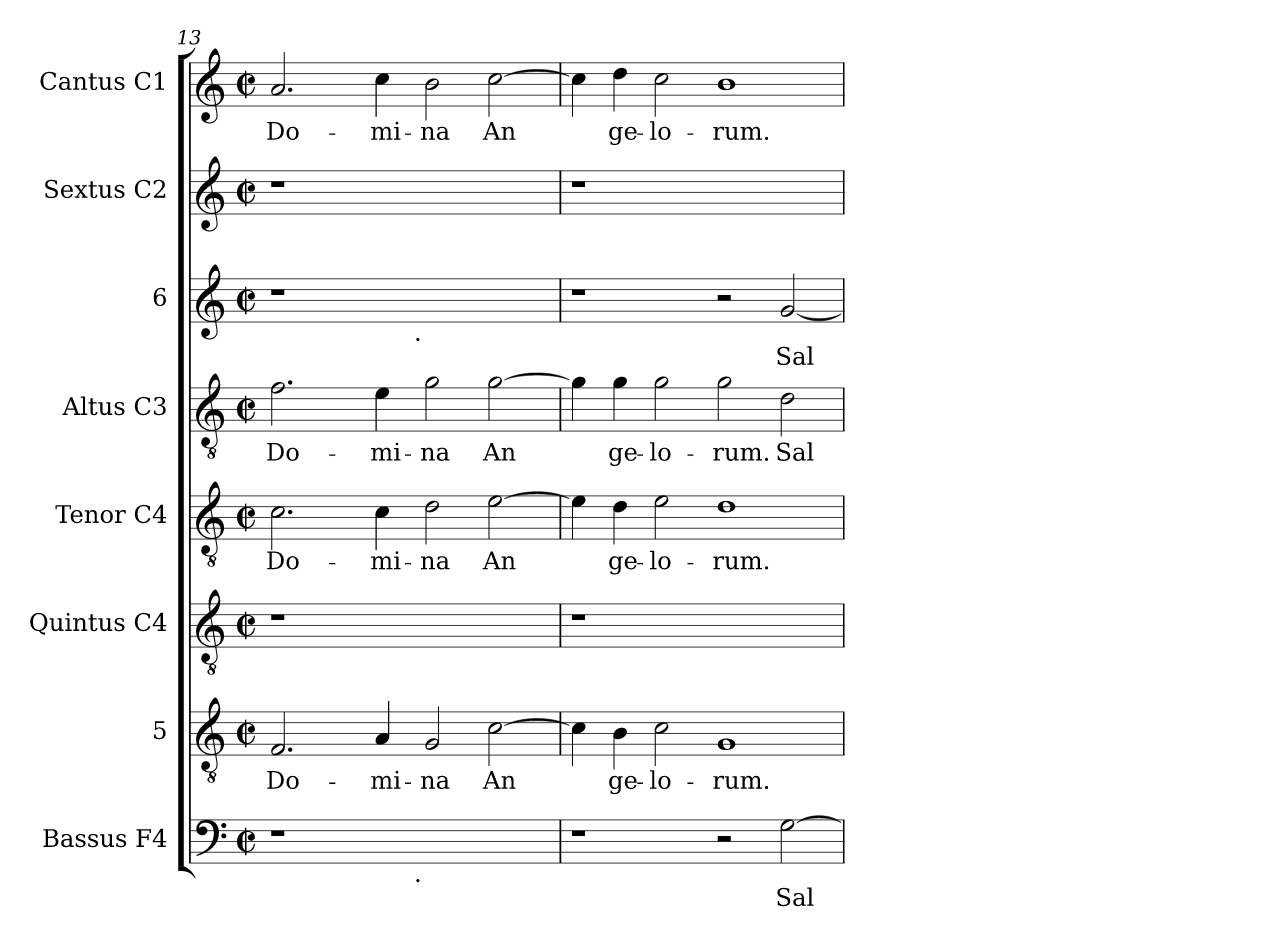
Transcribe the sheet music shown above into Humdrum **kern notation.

**kern	**text	**kern	**text	**kern	**kern	**text	**kern	**text	**kern	**text	**kern	**kern	**text
*part8	*part8	*part7	*part7	*part6	*part5	*part5	*part4	*part4	*part3	*part3	*part2	*part1	*part1
*staff8	*staff8	*staff7	*staff7	*staff6	*staff5	*staff5	*staff4	*staff4	*staff3	*staff3	*staff2	*staff1	*staff1
*I"Bassus  F4	*	*I"5	*	*I"Quintus  C4	*I"Tenor  C4	*	*I"Altus  C3	*	*I"6	*	*I"Sextus  C2	*I"Cantus  C1	*
*I'B	*	*	*	*	*I'T	*	*I'A	*	*	*	*	*I'C	*
*clefF4	*	*clefGv2	*	*clefGv2	*clefGv2	*	*clefGv2	*	*clefG2	*	*clefG2	*clefG2	*
*k[]	*	*k[]	*	*k[]	*k[]	*	*k[]	*	*k[]	*	*k[]	*k[]	*
*C:	*	*C:	*	*C:	*C:	*	*C:	*	*C:	*	*C:	*C:	*
*M2/2	*	*M2/2	*	*M2/2	*M2/2	*	*M2/2	*	*M2/2	*	*M2/2	*M2/2	*
*met(c|)	*	*met(c|)	*	*met(c|)	*met(c|)	*	*met(c|)	*	*met(c|)	*	*met(c|)	*met(c|)	*
=13	=13	=13	=13	=13	=13	=13	=13	=13	=13	=13	=13	=13	=13
!	!	!	!LO:LY:b:cj	!	!	!LO:LY:b:cj	!	!LO:LY:b:cj	!	!	!	!	!LO:LY:b:cj
*^	*	*	*	*	*	*	*	*	*^	*	*	*	*
1r	2ryy	.	2.F/	Do-	1r	2.c\	Do-	2.f\	Do-	1r	2ryy	.	1r	2.a/	Do-
.	4...ryy	.	.	.	.	.	.	.	.	.	4...ryy	.	.	.	.
!	!	!	!	!LO:LY:b:cj	!	!	!LO:LY:b:cj	!	!LO:LY:b:cj	!	!	!	!	!	!LO:LY:b:cj
.	.	.	4A/	-mi-	.	4c\	-mi-	4e\	-mi-	.	.	.	.	4cc\	-mi-
!	!	!	!	!	!	!	!	!	!	!	!LO:TX:b:t=.	!	!	!	!
!	!LO:TX:b:t=.	!	!	!	!	!	!	!	!	!	!	!	!	!	!
.	1ryy	.	.	.	.	.	.	.	.	.	1ryy	.	.	.	.
!	!	!	!	!LO:LY:b:cj	!	!	!LO:LY:b:cj	!	!LO:LY:b:cj	!	!	!	!	!	!LO:LY:b:cj
1ryy	.	.	2G/	-na	1ryy	2d\	-na	2g\	-na	1ryy	.	.	1ryy	2b\	-na
!	!	!	!	!LO:LY:b:cj	!	!	!LO:LY:b:cj	!	!LO:LY:b:cj	!	!	!	!	!	!LO:LY:b:cj
.	.	.	[>2c\	An-	.	[>2e\	An-	[>2g\	An-	.	.	.	.	[>2cc\	An-
.	32ryy	.	.	.	.	.	.	.	.	.	32ryy	.	.	.	.
=14	=14	=14	=14	=14	=14	=14	=14	=14	=14	=14	=14	=14	=14	=14	=14
!	!	!	!	!LO:LY:b:cj	!	!	!LO:LY:b:cj	!	!LO:LY:b:cj	!	!	!	!	!	!LO:LY:b:cj
*v	*v	*	*	*	*	*	*	*	*	*v	*v	*	*	*	*
1r	.	4c\]	--	1r	4e\]	--	4g\]	--	1r	.	1r	4cc\]	--
!	!	!	!LO:LY:b:cj	!	!	!LO:LY:b:cj	!	!LO:LY:b:cj	!	!	!	!	!LO:LY:b:cj
.	.	4B\	-ge-	.	4d\	-ge-	4g\	-ge-	.	.	.	4dd\	-ge-
!	!	!	!LO:LY:b:cj	!	!	!LO:LY:b:cj	!	!LO:LY:b:cj	!	!	!	!	!LO:LY:b:cj
.	.	2c\	-lo-	.	2e\	-lo-	2g\	-lo-	.	.	.	2cc\	-lo-
!	!	!	!LO:LY:b:cj	!	!	!LO:LY:b:cj	!	!LO:LY:b:cj	!	!	!	!	!LO:LY:b:cj
2r	.	1G	-rum.	1ryy	1d	-rum.	2g\	-rum.	2r	.	1ryy	1b	-rum.
!	!LO:LY:b:cj	!	!	!	!	!	!	!LO:LY:b:cj	!	!LO:LY:b:cj	!	!	!
[>2G\	Sal-	.	.	.	.	.	2d\	Sal-	[<2g/	Sal-	.	.	.
=	=	=	=	=	=	=	=	=	=	=	=	=	=
*-	*-	*-	*-	*-	*-	*-	*-	*-	*-	*-	*-	*-	*-
